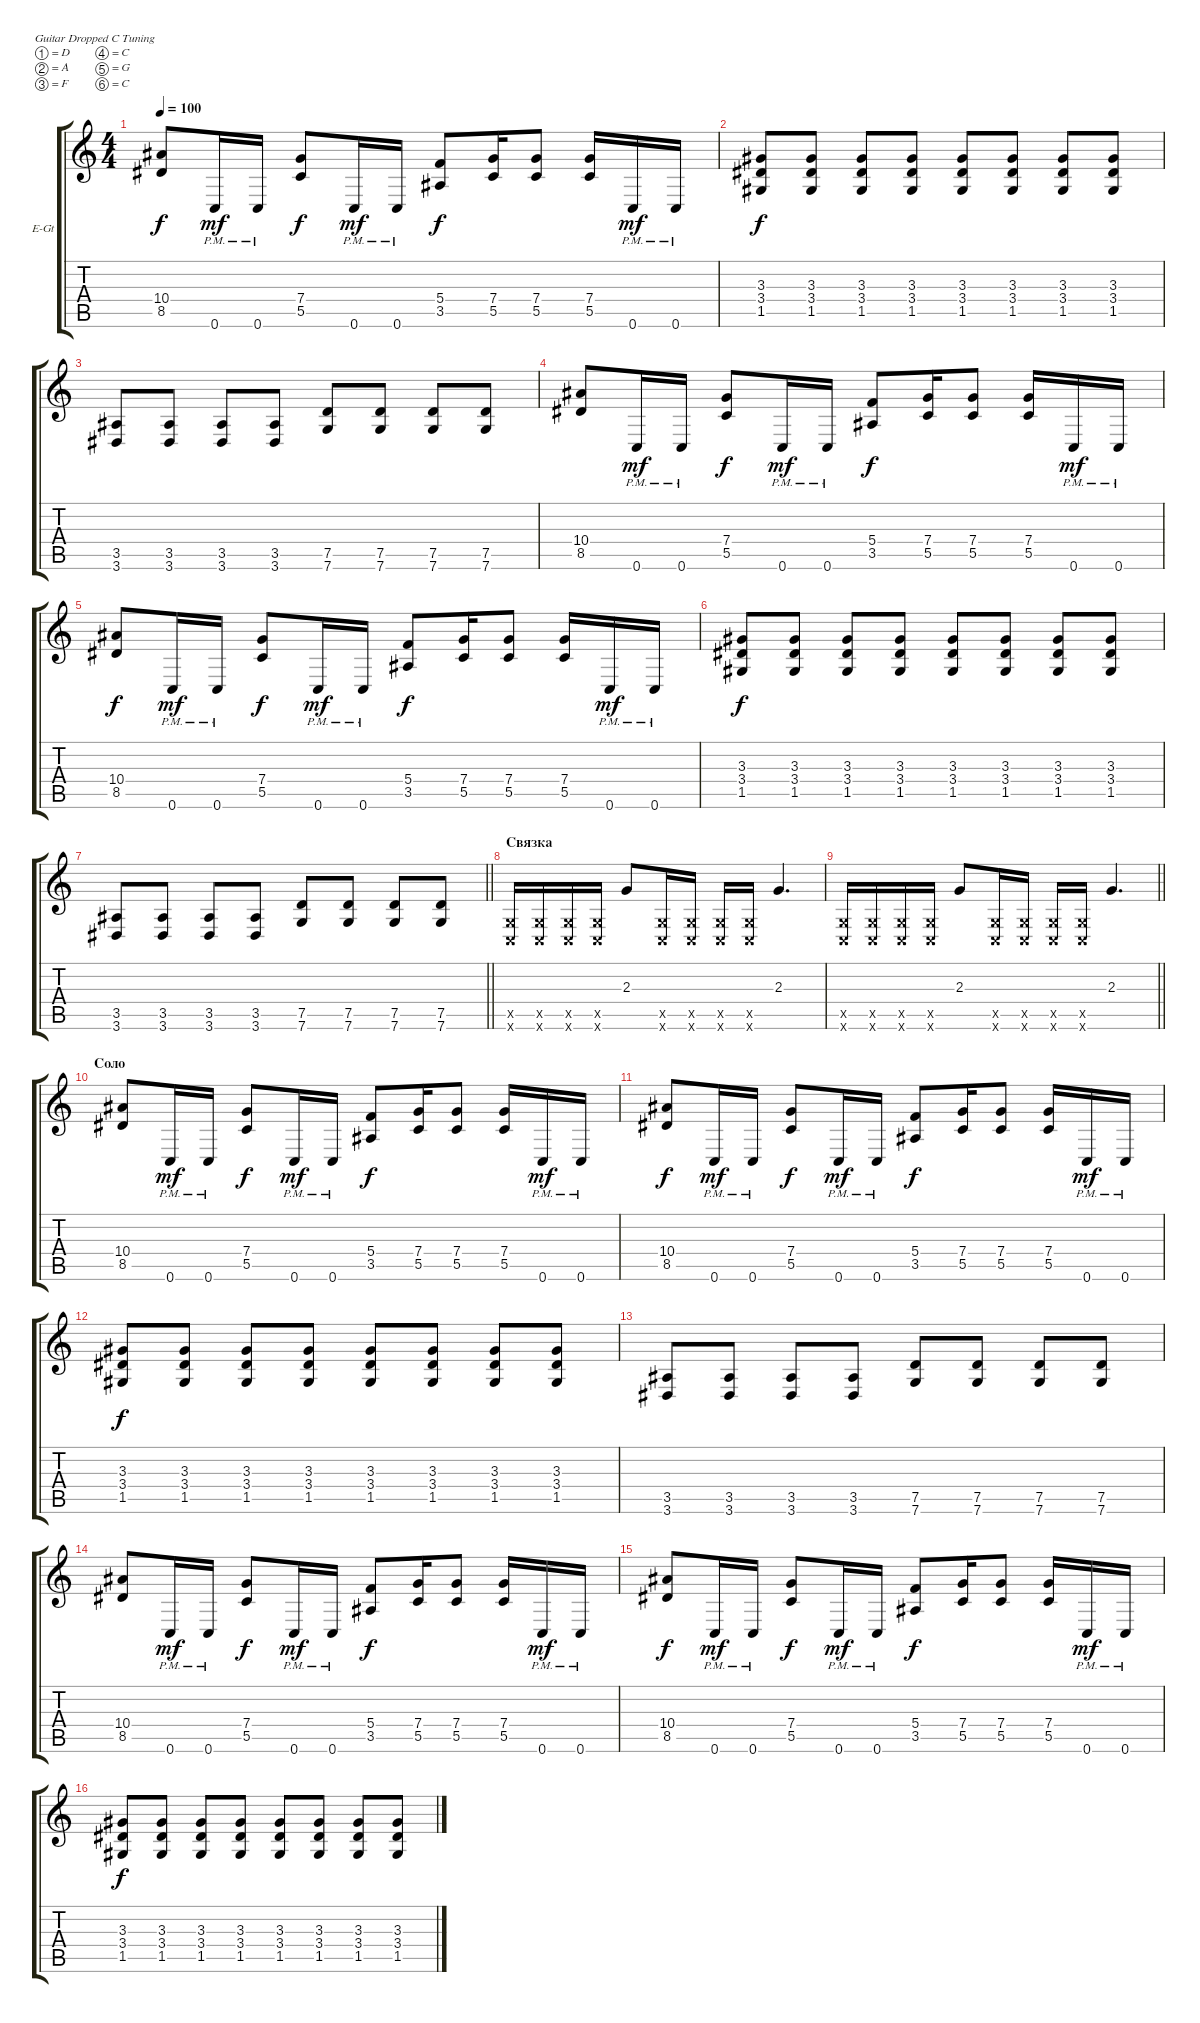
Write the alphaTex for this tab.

\bracketExtendMode groupsimilarinstruments
\firstSystemTrackNameOrientation horizontal
\otherSystemsTrackNameOrientation horizontal
\track ("Mick Mars Rhythym" "E-Gt") {instrument distortionguitar}
\staff {score tabs}
\tuning (D4 A3 F3 C3 G2 C2)
\ts (4 4)
\tempo 100
\clef g2
\ks c
(10.4 8.5).8{dy f} 0.6{pm}.16{dy mf} 0.6{pm}.16 (7.4 5.5).8{dy f} 0.6{pm}.16{dy mf} 0.6{pm}.16 (5.4 3.5).8{dy f} (7.4 5.5).16 (7.4 5.5).8 (7.4 5.5).16 0.6{pm}.16{dy mf} 0.6{pm}.16 |
(1.5 3.4 3.3).8{dy f} (1.5 3.4 3.3).8 (1.5 3.4 3.3).8 (1.5 3.4 3.3).8 (1.5 3.4 3.3).8 (1.5 3.4 3.3).8 (1.5 3.4 3.3).8 (1.5 3.4 3.3).8 |
(3.5 3.6).8 (3.5 3.6).8 (3.5 3.6).8 (3.5 3.6).8 (7.5 7.6).8 (7.5 7.6).8 (7.5 7.6).8 (7.5 7.6).8 |
(10.4 8.5).8 0.6{pm}.16{dy mf} 0.6{pm}.16 (7.4 5.5).8{dy f} 0.6{pm}.16{dy mf} 0.6{pm}.16 (5.4 3.5).8{dy f} (7.4 5.5).16 (7.4 5.5).8 (7.4 5.5).16 0.6{pm}.16{dy mf} 0.6{pm}.16 |
(10.4 8.5).8{dy f} 0.6{pm}.16{dy mf} 0.6{pm}.16 (7.4 5.5).8{dy f} 0.6{pm}.16{dy mf} 0.6{pm}.16 (5.4 3.5).8{dy f} (7.4 5.5).16 (7.4 5.5).8 (7.4 5.5).16 0.6{pm}.16{dy mf} 0.6{pm}.16 |
(1.5 3.4 3.3).8{dy f} (1.5 3.4 3.3).8 (1.5 3.4 3.3).8 (1.5 3.4 3.3).8 (1.5 3.4 3.3).8 (1.5 3.4 3.3).8 (1.5 3.4 3.3).8 (1.5 3.4 3.3).8 |
\barLineRight lightlight
(3.5 3.6).8 (3.5 3.6).8 (3.5 3.6).8 (3.5 3.6).8 (7.5 7.6).8 (7.5 7.6).8 (7.5 7.6).8 (7.5 7.6).8 |
\section ("" "Связка")
(0.5{x} 0.6{x}).16 (0.5{x} 0.6{x}).16 (0.5{x} 0.6{x}).16 (0.5{x} 0.6{x}).16 2.3.8 (0.5{x} 0.6{x}).16 (0.5{x} 0.6{x}).16 (0.5{x} 0.6{x}).16 (0.5{x} 0.6{x}).16 2.3.4{d} |
\barLineRight lightlight
(0.5{x} 0.6{x}).16 (0.5{x} 0.6{x}).16 (0.5{x} 0.6{x}).16 (0.5{x} 0.6{x}).16 2.3.8 (0.5{x} 0.6{x}).16 (0.5{x} 0.6{x}).16 (0.5{x} 0.6{x}).16 (0.5{x} 0.6{x}).16 2.3.4{d} |
\section ("" "Соло")
(10.4 8.5).8 0.6{pm}.16{dy mf} 0.6{pm}.16 (7.4 5.5).8{dy f} 0.6{pm}.16{dy mf} 0.6{pm}.16 (5.4 3.5).8{dy f} (7.4 5.5).16 (7.4 5.5).8 (7.4 5.5).16 0.6{pm}.16{dy mf} 0.6{pm}.16 |
(10.4 8.5).8{dy f} 0.6{pm}.16{dy mf} 0.6{pm}.16 (7.4 5.5).8{dy f} 0.6{pm}.16{dy mf} 0.6{pm}.16 (5.4 3.5).8{dy f} (7.4 5.5).16 (7.4 5.5).8 (7.4 5.5).16 0.6{pm}.16{dy mf} 0.6{pm}.16 |
(1.5 3.4 3.3).8{dy f} (1.5 3.4 3.3).8 (1.5 3.4 3.3).8 (1.5 3.4 3.3).8 (1.5 3.4 3.3).8 (1.5 3.4 3.3).8 (1.5 3.4 3.3).8 (1.5 3.4 3.3).8 |
(3.5 3.6).8 (3.5 3.6).8 (3.5 3.6).8 (3.5 3.6).8 (7.5 7.6).8 (7.5 7.6).8 (7.5 7.6).8 (7.5 7.6).8 |
(10.4 8.5).8 0.6{pm}.16{dy mf} 0.6{pm}.16 (7.4 5.5).8{dy f} 0.6{pm}.16{dy mf} 0.6{pm}.16 (5.4 3.5).8{dy f} (7.4 5.5).16 (7.4 5.5).8 (7.4 5.5).16 0.6{pm}.16{dy mf} 0.6{pm}.16 |
(10.4 8.5).8{dy f} 0.6{pm}.16{dy mf} 0.6{pm}.16 (7.4 5.5).8{dy f} 0.6{pm}.16{dy mf} 0.6{pm}.16 (5.4 3.5).8{dy f} (7.4 5.5).16 (7.4 5.5).8 (7.4 5.5).16 0.6{pm}.16{dy mf} 0.6{pm}.16 |
(1.5 3.4 3.3).8{dy f} (1.5 3.4 3.3).8 (1.5 3.4 3.3).8 (1.5 3.4 3.3).8 (1.5 3.4 3.3).8 (1.5 3.4 3.3).8 (1.5 3.4 3.3).8 (1.5 3.4 3.3).8
